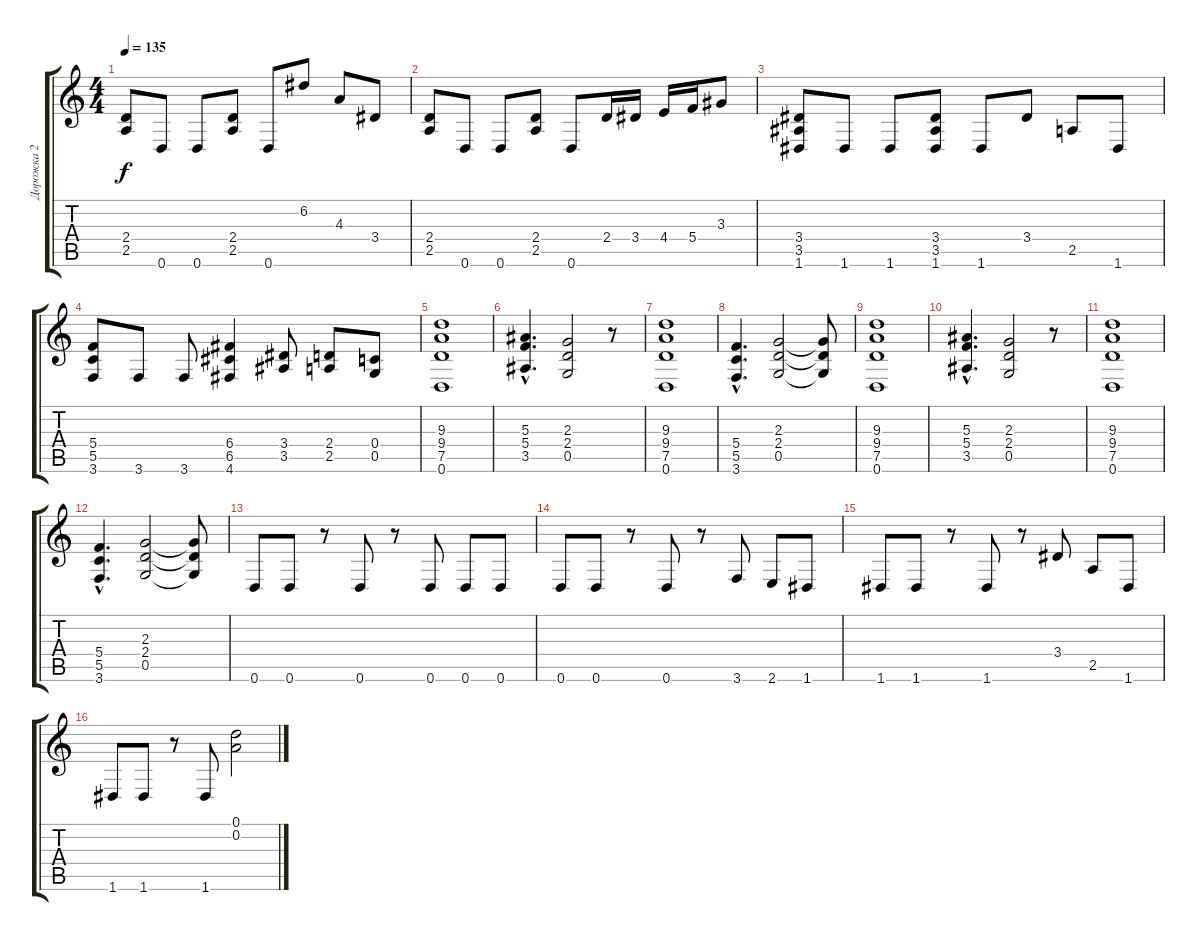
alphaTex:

\track ("Дорожка 2" "Дорожка 2") {instrument distortionguitar}
\staff {score tabs}
\tuning (D4 A3 F3 C3 G2 D2) {hide}
\ts (4 4)
\tempo 135
\clef g2
\ks c
(2.4 2.5).8{dy f} 0.6.8 0.6.8 (2.4 2.5).8 0.6.8 6.2.8 4.3.8 3.4.8 |
(2.4 2.5).8 0.6.8 0.6.8 (2.4 2.5).8 0.6.8 2.4.16 3.4.16 4.4.16 5.4.16 3.3.8 |
(3.4 3.5 1.6).8 1.6.8 1.6.8 (3.4 3.5 1.6).8 1.6.8 3.4.8 2.5.8 1.6.8 |
(5.4 5.5 3.6).8 3.6.8 3.6.8 (6.4 6.5 4.6).4 (3.4 3.5).8 (2.4 2.5).8 (0.4 0.5).8 |
(9.3 9.4 7.5 0.6).1 |
(5.3{hac} 5.4{hac} 3.5{hac}).4{d} (2.3 2.4 0.5).2 r.8 |
(9.3 9.4 7.5 0.6).1 |
(5.4{hac} 5.5{hac} 3.6{hac}).4{d} (2.3 2.4 0.5).2 (2.3{t} 2.4{t} 0.5{t}).8 |
(9.3 9.4 7.5 0.6).1 |
(5.3{hac} 5.4{hac} 3.5{hac}).4{d} (2.3 2.4 0.5).2 r.8 |
(9.3 9.4 7.5 0.6).1 |
(5.4{hac} 5.5{hac} 3.6{hac}).4{d} (2.3 2.4 0.5).2 (2.3{t} 2.4{t} 0.5{t}).8 |
0.6.8 0.6.8 r.8 0.6.8 r.8 0.6.8 0.6.8 0.6.8 |
0.6.8 0.6.8 r.8 0.6.8 r.8 3.6.8 2.6.8 1.6.8 |
1.6.8 1.6.8 r.8 1.6.8 r.8 3.4.8 2.5.8 1.6.8 |
1.6.8 1.6.8 r.8 1.6.8 (0.1 0.2).2
